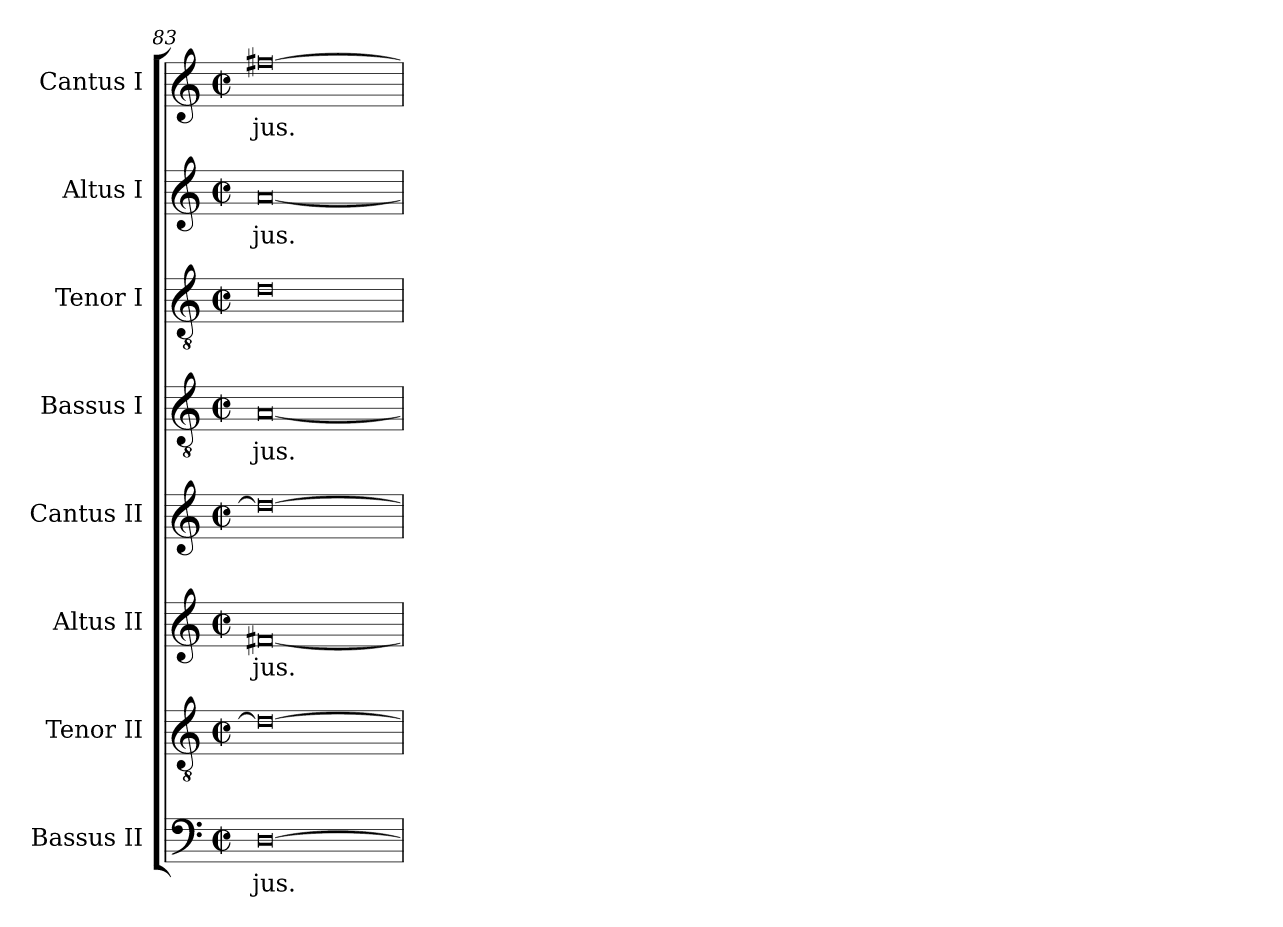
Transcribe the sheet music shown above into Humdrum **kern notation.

**kern	**text	**kern	**kern	**text	**kern	**kern	**text	**kern	**kern	**text	**kern	**text
*part8	*part8	*part7	*part6	*part6	*part5	*part4	*part4	*part3	*part2	*part2	*part1	*part1
*staff8	*staff8	*staff7	*staff6	*staff6	*staff5	*staff4	*staff4	*staff3	*staff2	*staff2	*staff1	*staff1
*I"Bassus II	*	*I"Tenor II	*I"Altus II	*	*I"Cantus II	*I"Bassus I	*	*I"Tenor I	*I"Altus I	*	*I"Cantus I	*
*clefF4	*	*clefGv2	*clefG2	*	*clefG2	*clefGv2	*	*clefGv2	*clefG2	*	*clefG2	*
*	*	*	*k[]	*	*	*k[]	*	*	*k[]	*	*	*
*	*	*	*C:	*	*	*C:	*	*	*C:	*	*	*
*M2/2	*	*M2/2	*M2/2	*	*M2/2	*M2/2	*	*M2/2	*M2/2	*	*M2/2	*
*met(c|)	*	*met(c|)	*met(c|)	*	*met(c|)	*met(c|)	*	*met(c|)	*met(c|)	*	*met(c|)	*
=83	=83	=83	=83	=83	=83	=83	=83	=83	=83	=83	=83	=83
!	!LO:LY:b:cj	!	!	!LO:LY:b:cj	!	!	!LO:LY:b:cj	!	!	!LO:LY:b:cj	!	!LO:LY:b:cj
[>0D	jus.	0d_>	[<0f#X	jus.	0dd_>	[<0A	jus.	0d	[<0a	-jus.	[>0ff#X	jus.
=	=	=	=	=	=	=	=	=	=	=	=	=
*-	*-	*-	*-	*-	*-	*-	*-	*-	*-	*-	*-	*-
